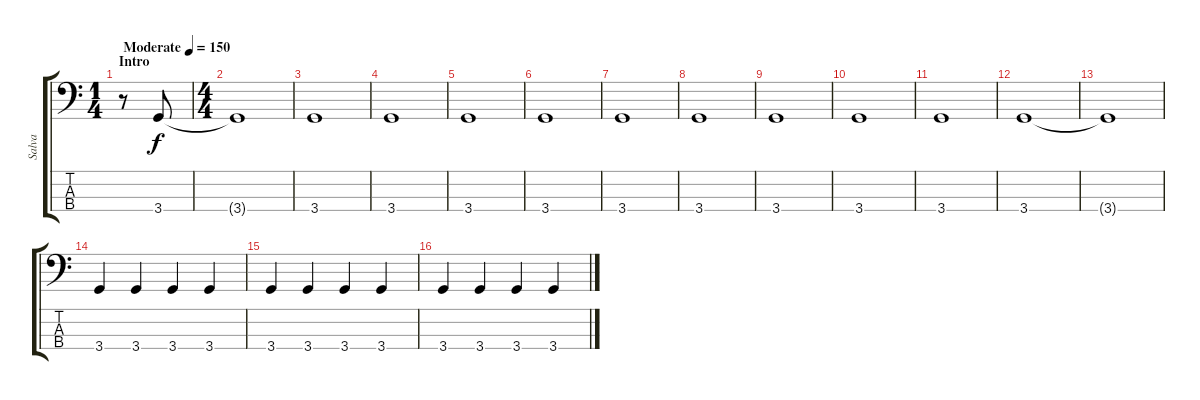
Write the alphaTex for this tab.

\track ("Salva" "Salva") {instrument electricbassfinger}
\staff {score tabs}
\tuning (G2 D2 A1 E1) {hide}
\ts (1 4)
\section ("" "Intro")
\tempo (150 "Moderate")
\clef f4
\ks c
r.8{dy f instrument electricbassfinger} 3.4.8 |
\ts (4 4)
3.4{t}.1 |
3.4.1 |
3.4.1 |
3.4.1 |
3.4.1 |
3.4.1 |
3.4.1 |
3.4.1 |
3.4.1 |
3.4.1 |
3.4.1 |
3.4{t}.1 |
3.4.4 3.4.4 3.4.4 3.4.4 |
3.4.4 3.4.4 3.4.4 3.4.4 |
3.4.4 3.4.4 3.4.4 3.4.4
